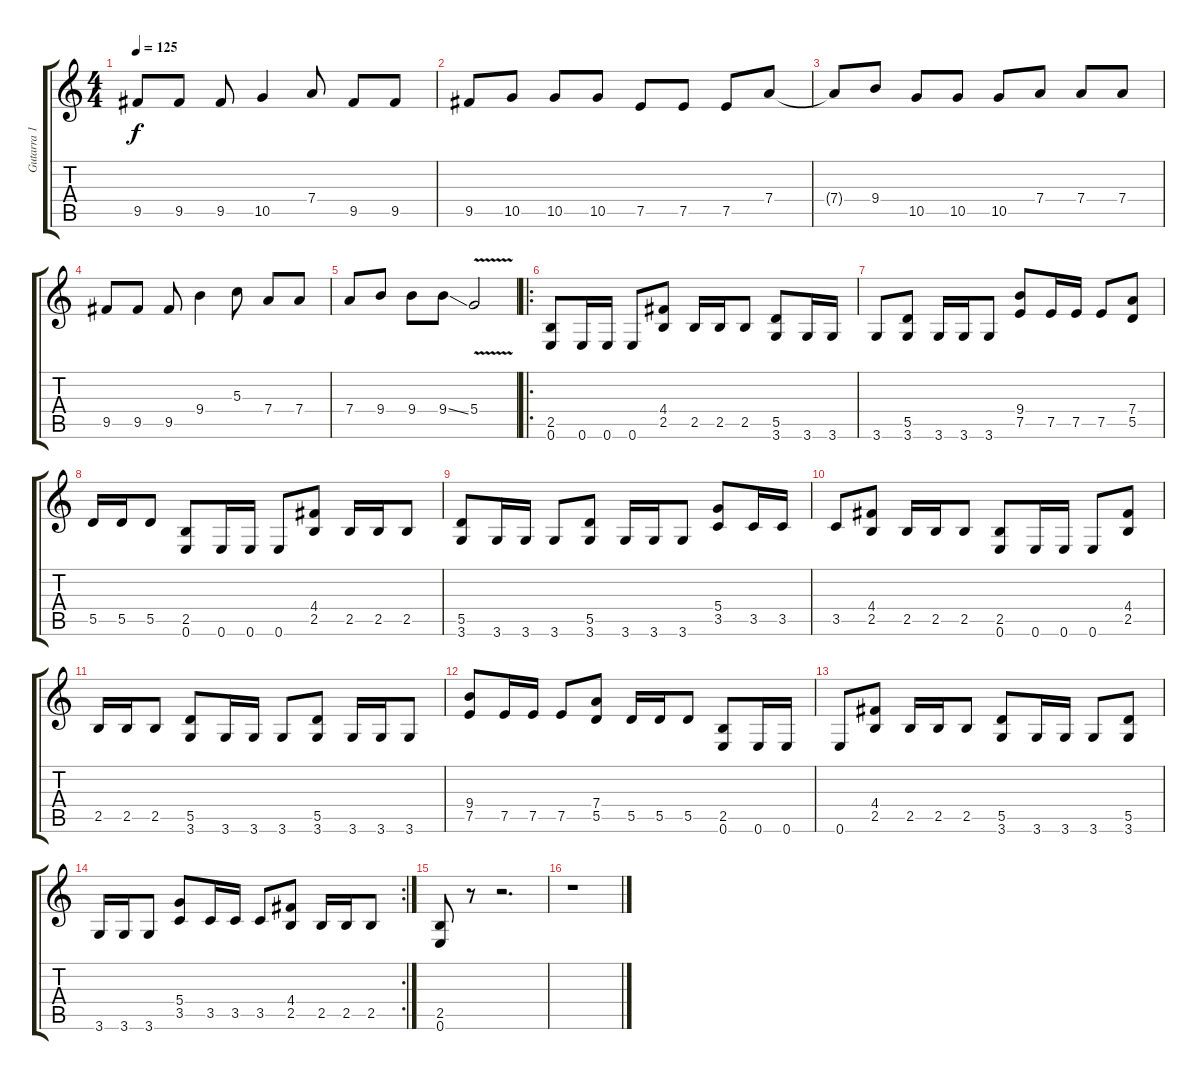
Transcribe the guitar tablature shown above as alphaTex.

\track ("Gutarra 1" "Gutarra 1") {instrument overdrivenguitar}
\staff {score tabs}
\tuning (E4 B3 G3 D3 A2 E2) {hide}
\ts (4 4)
\tempo 125
\clef g2
\ks c
9.5.8{dy f} 9.5.8 9.5.8 10.5.4 7.4.8 9.5.8 9.5.8 |
9.5.8 10.5.8 10.5.8 10.5.8 7.5.8 7.5.8 7.5.8 7.4.8 |
7.4{t}.8 9.4.8 10.5.8 10.5.8 10.5.8 7.4.8 7.4.8 7.4.8 |
9.5.8 9.5.8 9.5.8 9.4.4 5.3.8 7.4.8 7.4.8 |
7.4.8 9.4.8 9.4.8 9.4{ss}.8 5.4{v}.2 |
\ro
(2.5 0.6).8 0.6.16 0.6.16 0.6.8 (4.4 2.5).8 2.5.16 2.5.16 2.5.8 (5.5 3.6).8 3.6.16 3.6.16 |
3.6.8 (5.5 3.6).8 3.6.16 3.6.16 3.6.8 (9.4 7.5).8 7.5.16 7.5.16 7.5.8 (7.4 5.5).8 |
5.5.16 5.5.16 5.5.8 (2.5 0.6).8 0.6.16 0.6.16 0.6.8 (4.4 2.5).8 2.5.16 2.5.16 2.5.8 |
(5.5 3.6).8 3.6.16 3.6.16 3.6.8 (5.5 3.6).8 3.6.16 3.6.16 3.6.8 (5.4 3.5).8 3.5.16 3.5.16 |
3.5.8 (4.4 2.5).8 2.5.16 2.5.16 2.5.8 (2.5 0.6).8 0.6.16 0.6.16 0.6.8 (4.4 2.5).8 |
2.5.16 2.5.16 2.5.8 (5.5 3.6).8 3.6.16 3.6.16 3.6.8 (5.5 3.6).8 3.6.16 3.6.16 3.6.8 |
(9.4 7.5).8 7.5.16 7.5.16 7.5.8 (7.4 5.5).8 5.5.16 5.5.16 5.5.8 (2.5 0.6).8 0.6.16 0.6.16 |
0.6.8 (4.4 2.5).8 2.5.16 2.5.16 2.5.8 (5.5 3.6).8 3.6.16 3.6.16 3.6.8 (5.5 3.6).8 |
\rc 2
3.6.16 3.6.16 3.6.8 (5.4 3.5).8 3.5.16 3.5.16 3.5.8 (4.4 2.5).8 2.5.16 2.5.16 2.5.8 |
(2.5 0.6).8 r.8 r.2{d} |
r.1
